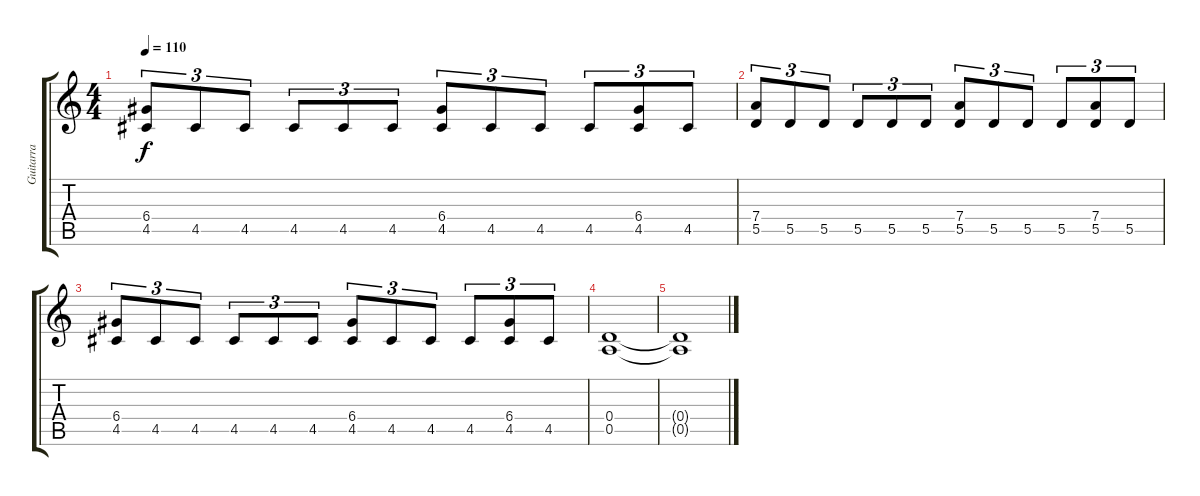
\track ("Guitarra" "Guitarra") {instrument overdrivenguitar}
\staff {score tabs}
\tuning (E4 B3 G3 D3 A2 E2) {hide}
\ts (4 4)
\tempo 110
\clef g2
\ks c
(6.4 4.5).8{tu (3 2) dy f} 4.5.8{tu (3 2)} 4.5.8{tu (3 2)} 4.5.8{tu (3 2)} 4.5.8{tu (3 2)} 4.5.8{tu (3 2)} (6.4 4.5).8{tu (3 2)} 4.5.8{tu (3 2)} 4.5.8{tu (3 2)} 4.5.8{tu (3 2)} (6.4 4.5).8{tu (3 2)} 4.5.8{tu (3 2)} |
(7.4 5.5).8{tu (3 2)} 5.5.8{tu (3 2)} 5.5.8{tu (3 2)} 5.5.8{tu (3 2)} 5.5.8{tu (3 2)} 5.5.8{tu (3 2)} (7.4 5.5).8{tu (3 2)} 5.5.8{tu (3 2)} 5.5.8{tu (3 2)} 5.5.8{tu (3 2)} (7.4 5.5).8{tu (3 2)} 5.5.8{tu (3 2)} |
(6.4 4.5).8{tu (3 2)} 4.5.8{tu (3 2)} 4.5.8{tu (3 2)} 4.5.8{tu (3 2)} 4.5.8{tu (3 2)} 4.5.8{tu (3 2)} (6.4 4.5).8{tu (3 2)} 4.5.8{tu (3 2)} 4.5.8{tu (3 2)} 4.5.8{tu (3 2)} (6.4 4.5).8{tu (3 2)} 4.5.8{tu (3 2)} |
(0.4 0.5).1{volume 0} |
(0.4{t} 0.5{t}).1
